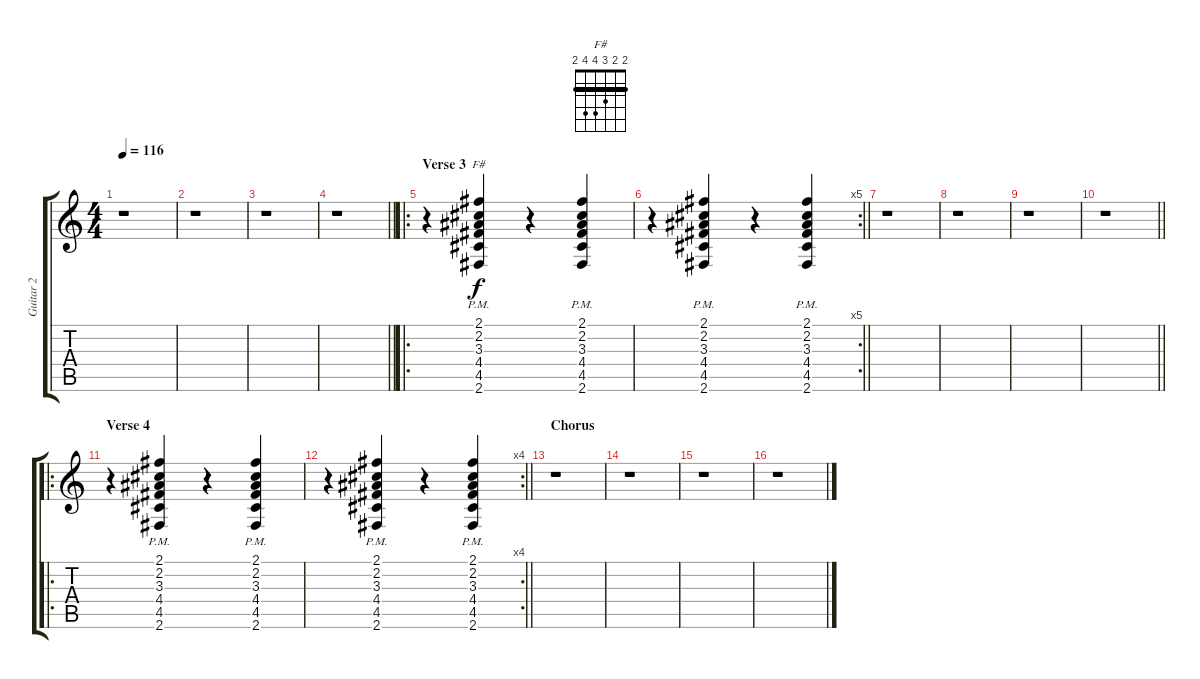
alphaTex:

\track ("Guitar 2" "Guitar 2") {instrument electricguitarclean}
\staff {score tabs}
\tuning (E4 B3 G3 D3 A2 E2) {hide}
\chord ("F#" 2 2 3 4 4 2) {barre 2}
\ts (4 4)
\tempo 116
\clef g2
\ks c
r.1{dy f} |
r.1 |
r.1 |
\barLineRight lightlight
r.1 |
\ro
\section ("" "Verse 3")
r.4 (2.1{pm} 2.2{pm} 3.3{pm} 4.4{pm} 4.5{pm} 2.6{pm}).4{ch "F#"} r.4 (2.1{pm} 2.2{pm} 3.3{pm} 4.4{pm} 4.5{pm} 2.6{pm}).4 |
\rc 5
\barLineRight lightlight
r.4 (2.1{pm} 2.2{pm} 3.3{pm} 4.4{pm} 4.5{pm} 2.6{pm}).4 r.4 (2.1{pm} 2.2{pm} 3.3{pm} 4.4{pm} 4.5{pm} 2.6{pm}).4 |
r.1 |
r.1 |
r.1 |
\barLineRight lightlight
r.1 |
\ro
\section ("" "Verse 4")
r.4 (2.1{pm} 2.2{pm} 3.3{pm} 4.4{pm} 4.5{pm} 2.6{pm}).4 r.4 (2.1{pm} 2.2{pm} 3.3{pm} 4.4{pm} 4.5{pm} 2.6{pm}).4 |
\rc 4
\barLineRight lightlight
r.4 (2.1{pm} 2.2{pm} 3.3{pm} 4.4{pm} 4.5{pm} 2.6{pm}).4 r.4 (2.1{pm} 2.2{pm} 3.3{pm} 4.4{pm} 4.5{pm} 2.6{pm}).4 |
\section ("" "Chorus")
r.1 |
r.1 |
r.1 |
r.1
